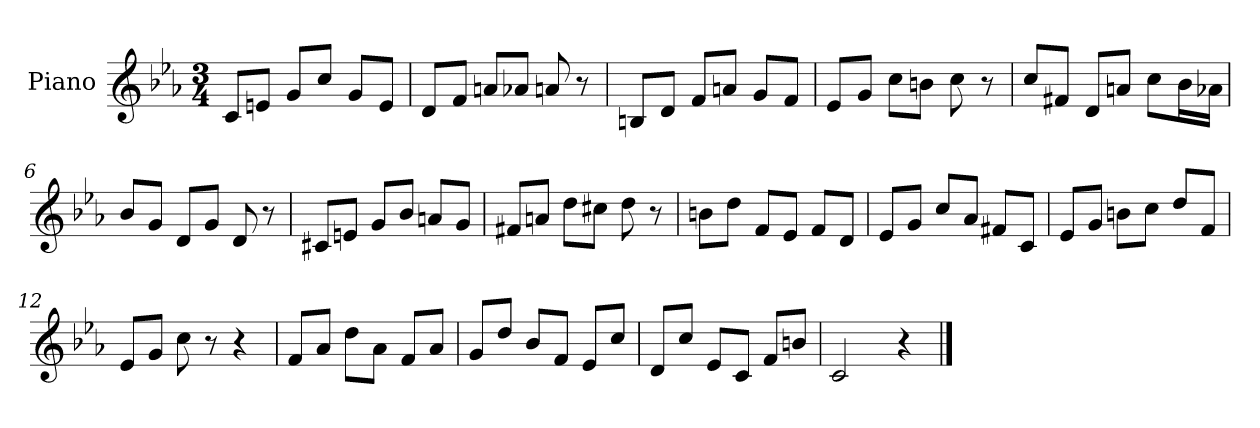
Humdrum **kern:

**kern
*part1
*staff1
*I"Piano
*I'Pno.
*clefG2
*k[b-e-a-]
*M3/4
=1
8c/L
8en/J
8g/L
8cc/J
8g/L
8e/J
=2
8d/L
8f/J
8an/L
8a-X/J
8an/
8r
=3
8Bn/L
8d/J
8f/L
8an/J
8g/L
8f/J
=4
8e-/L
8g/J
8cc\L
8bn\J
8cc\
8r
=5
8cc/L
8f#X/J
8d/L
8an/J
8cc\L
16b-\L
16a-X\JJ
=6
8b-/L
8g/J
8d/L
8g/J
8d/
8r
!!LO:LB:g=z
=7
8c#X/L
8en/J
8g/L
8b-/J
8an/L
8g/J
=8
8f#X/L
8an/J
8dd\L
8cc#X\J
8dd\
8r
=9
8bn\L
8dd\J
8f/L
8e-/J
8f/L
8d/J
=10
8e-/L
8g/J
8cc/L
8a-/J
8f#X/L
8c/J
=11
8e-/L
8g/J
8bn\L
8cc\J
8dd/L
8f/J
=12
8e-/L
8g/J
8cc\
8r
4r
=13
8f/L
8a-/J
8dd\L
8a-\J
8f/L
8a-/J
!!LO:LB:g=z
=14
8g/L
8dd/J
8b-/L
8f/J
8e-/L
8cc/J
=15
8d/L
8cc/J
8e-/L
8c/J
8f/L
8bn/J
=16
2c/
4r
==
*-
